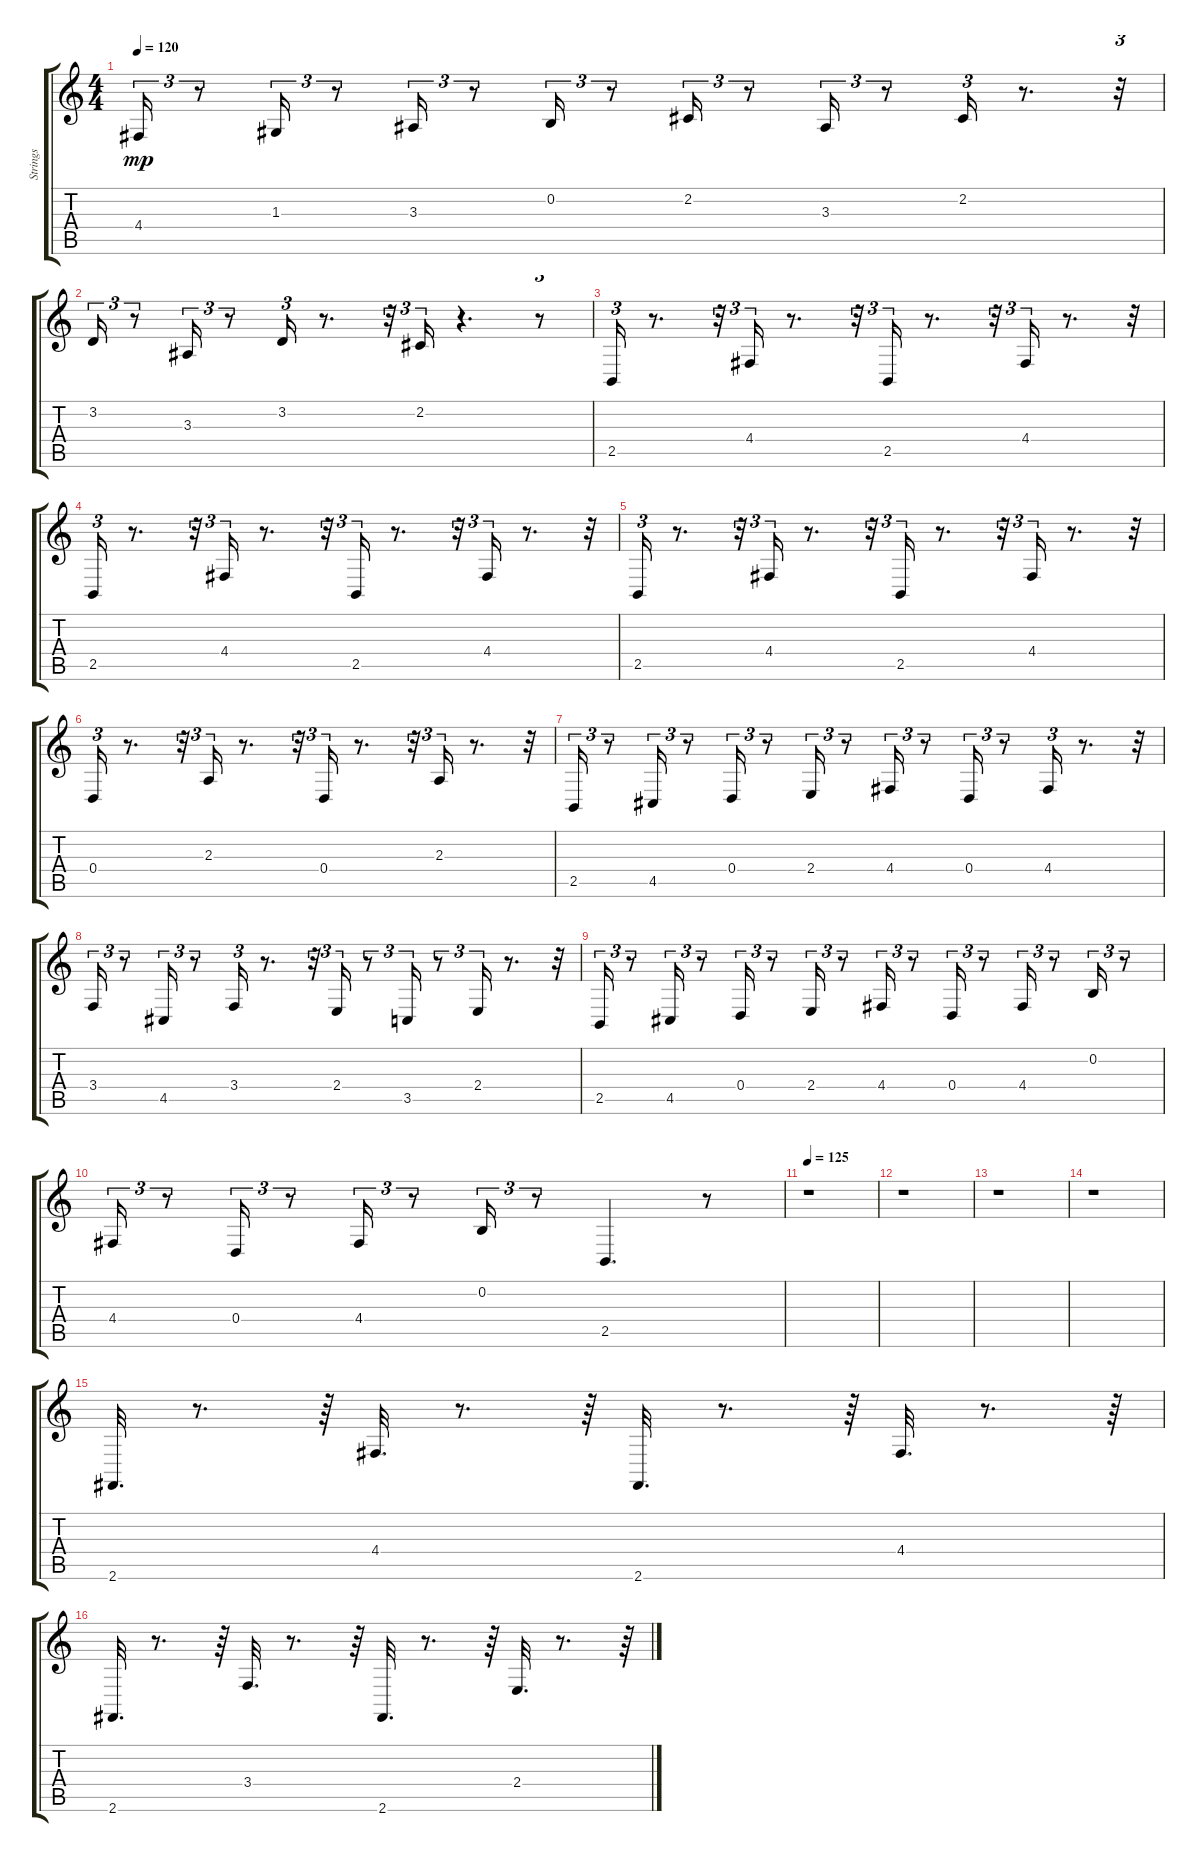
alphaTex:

\track ("Strings" "Strings") {instrument stringensemble1}
\staff {score tabs}
\tuning (E4 B3 G3 D3 A2 E2) {hide}
\ts (4 4)
\tempo 120
\clef g2
\ks c
4.4.16{tu (3 2) dy mp} r.8{tu (3 2)} 1.3.16{tu (3 2)} r.8{tu (3 2)} 3.3.16{tu (3 2)} r.8{tu (3 2)} 0.2.16{tu (3 2)} r.8{tu (3 2)} 2.2.16{tu (3 2)} r.8{tu (3 2)} 3.3.16{tu (3 2)} r.8{tu (3 2)} 2.2.16{tu (3 2)} r.8{d} r.32{tu (3 2)} |
3.2.16{tu (3 2)} r.8{tu (3 2)} 3.3.16{tu (3 2)} r.8{tu (3 2)} 3.2.16{tu (3 2)} r.8{d} r.32{tu (3 2)} 2.2.16{tu (3 2)} r.4{d} r.8{tu (3 2)} |
2.5.16{tu (3 2)} r.8{d} r.32{tu (3 2)} 4.4.16{tu (3 2)} r.8{d} r.32{tu (3 2)} 2.5.16{tu (3 2)} r.8{d} r.32{tu (3 2)} 4.4.16{tu (3 2)} r.8{d} r.32{tu (3 2)} |
2.5.16{tu (3 2)} r.8{d} r.32{tu (3 2)} 4.4.16{tu (3 2)} r.8{d} r.32{tu (3 2)} 2.5.16{tu (3 2)} r.8{d} r.32{tu (3 2)} 4.4.16{tu (3 2)} r.8{d} r.32{tu (3 2)} |
2.5.16{tu (3 2)} r.8{d} r.32{tu (3 2)} 4.4.16{tu (3 2)} r.8{d} r.32{tu (3 2)} 2.5.16{tu (3 2)} r.8{d} r.32{tu (3 2)} 4.4.16{tu (3 2)} r.8{d} r.32{tu (3 2)} |
0.4.16{tu (3 2)} r.8{d} r.32{tu (3 2)} 2.3.16{tu (3 2)} r.8{d} r.32{tu (3 2)} 0.4.16{tu (3 2)} r.8{d} r.32{tu (3 2)} 2.3.16{tu (3 2)} r.8{d} r.32{tu (3 2)} |
2.5.16{tu (3 2)} r.8{tu (3 2)} 4.5.16{tu (3 2)} r.8{tu (3 2)} 0.4.16{tu (3 2)} r.8{tu (3 2)} 2.4.16{tu (3 2)} r.8{tu (3 2)} 4.4.16{tu (3 2)} r.8{tu (3 2)} 0.4.16{tu (3 2)} r.8{tu (3 2)} 4.4.16{tu (3 2)} r.8{d} r.32{tu (3 2)} |
3.4.16{tu (3 2)} r.8{tu (3 2)} 4.5.16{tu (3 2)} r.8{tu (3 2)} 3.4.16{tu (3 2)} r.8{d} r.32{tu (3 2)} 2.4.16{tu (3 2)} r.8{tu (3 2)} 3.5.16{tu (3 2)} r.8{tu (3 2)} 2.4.16{tu (3 2)} r.8{d} r.32{tu (3 2)} |
2.5.16{tu (3 2)} r.8{tu (3 2)} 4.5.16{tu (3 2)} r.8{tu (3 2)} 0.4.16{tu (3 2)} r.8{tu (3 2)} 2.4.16{tu (3 2)} r.8{tu (3 2)} 4.4.16{tu (3 2)} r.8{tu (3 2)} 0.4.16{tu (3 2)} r.8{tu (3 2)} 4.4.16{tu (3 2)} r.8{tu (3 2)} 0.2.16{tu (3 2)} r.8{tu (3 2)} |
4.4.16{tu (3 2)} r.8{tu (3 2)} 0.4.16{tu (3 2)} r.8{tu (3 2)} 4.4.16{tu (3 2)} r.8{tu (3 2)} 0.2.16{tu (3 2)} r.8{tu (3 2)} 2.5.4{d} r.8 |
\tempo 125
r.1 |
r.1 |
r.1 |
r.1 |
2.6.32{d} r.8{d} r.64 4.4.32{d} r.8{d} r.64 2.6.32{d} r.8{d} r.64 4.4.32{d} r.8{d} r.64 |
2.6.32{d} r.8{d} r.64 3.4.32{d} r.8{d} r.64 2.6.32{d} r.8{d} r.64 2.4.32{d} r.8{d} r.64
